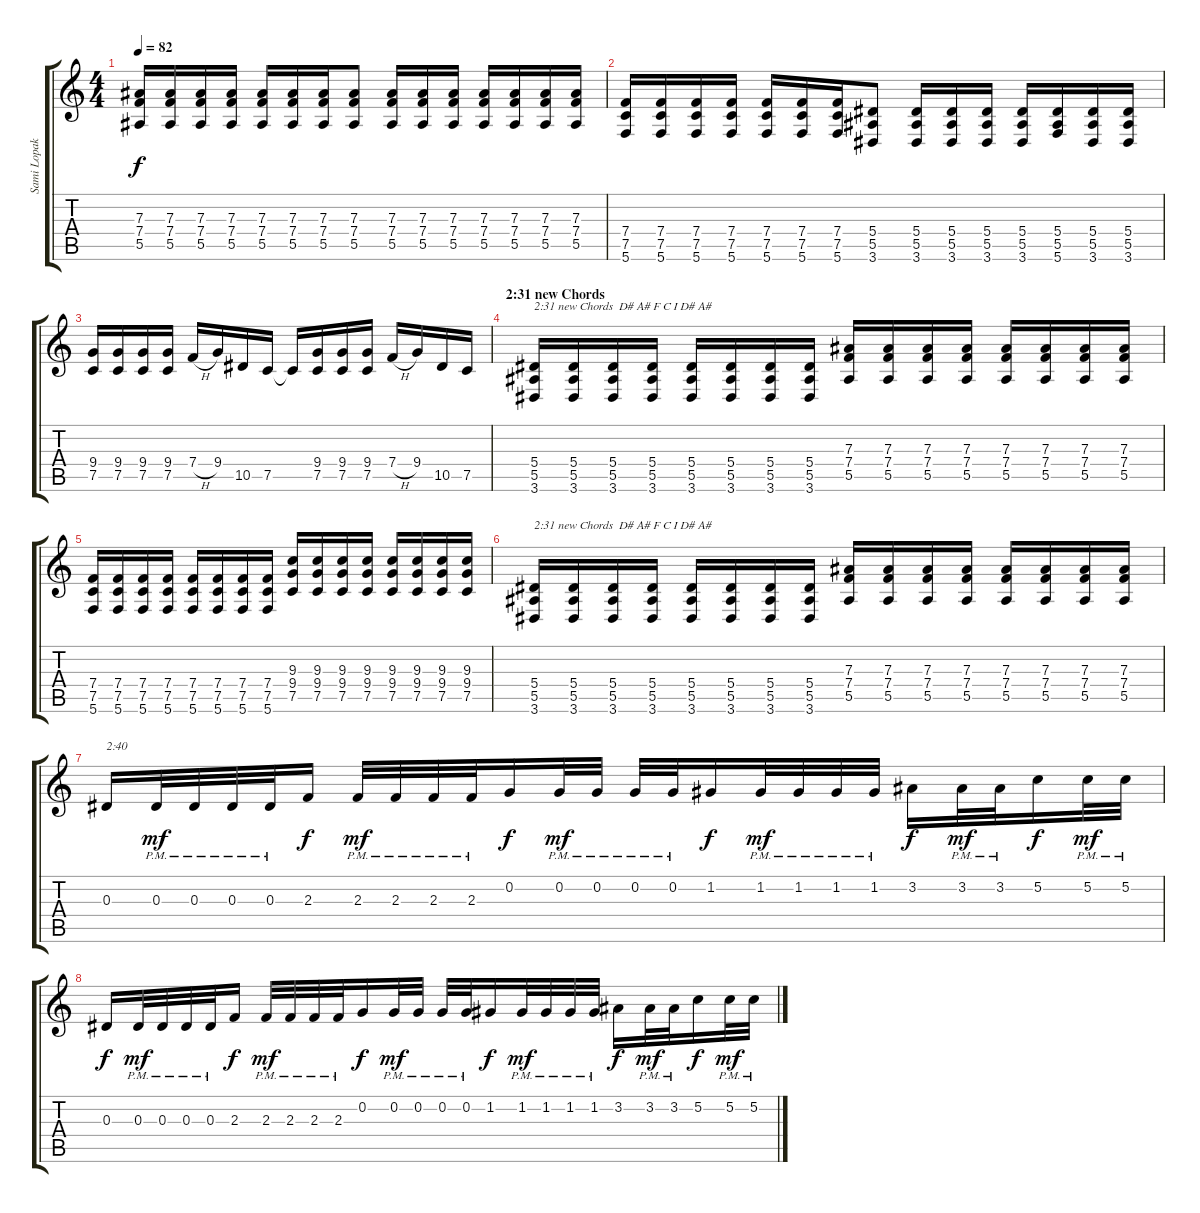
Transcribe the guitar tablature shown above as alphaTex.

\track ("Sami Lopakka (Rhythm / Double Guitar)" "Sami Lopak") {instrument electricguitarjazz}
\staff {score tabs}
\tuning (C4 G3 Eb3 Bb2 F2 C2) {hide}
\ts (4 4)
\tempo 82
\clef g2
\ks c
(7.3 7.4 5.5).16{dy f} (7.3 7.4 5.5).16 (7.3 7.4 5.5).16 (7.3 7.4 5.5).16 (7.3 7.4 5.5).16 (7.3 7.4 5.5).16 (7.3 7.4 5.5).16 (7.3 7.4 5.5).8 (7.3 7.4 5.5).16 (7.3 7.4 5.5).16 (7.3 7.4 5.5).16 (7.3 7.4 5.5).16 (7.3 7.4 5.5).16 (7.3 7.4 5.5).16 (7.3 7.4 5.5).16 |
(7.4 7.5 5.6).16 (7.4 7.5 5.6).16 (7.4 7.5 5.6).16 (7.4 7.5 5.6).16 (7.4 7.5 5.6).16 (7.4 7.5 5.6).16 (7.4 7.5 5.6).16 (5.4 5.5 3.6).8 (5.4 5.5 3.6).16 (5.4 5.5 3.6).16 (5.4 5.5 3.6).16 (5.4 5.5 3.6).16 (5.4 5.5 5.6).16 (5.4 5.5 3.6).16 (5.4 5.5 3.6).16 |
(9.4 7.5).16 (9.4 7.5).16 (9.4 7.5).16 (9.4 7.5).16 7.4{h}.16 9.4.16 10.5.16 7.5.16 7.5{t}.16 (9.4 7.5).16 (9.4 7.5).16 (9.4 7.5).16 7.4{h}.16 9.4.16 10.5.16 7.5.16 |
\section ("" "2:31 new Chords ")
(5.4 5.5 3.6).16{txt "2:31 new Chords  D# A# F C I D# A#"} (5.4 5.5 3.6).16 (5.4 5.5 3.6).16 (5.4 5.5 3.6).16 (5.4 5.5 3.6).16 (5.4 5.5 3.6).16 (5.4 5.5 3.6).16 (5.4 5.5 3.6).16 (7.3 7.4 5.5).16 (7.3 7.4 5.5).16 (7.3 7.4 5.5).16 (7.3 7.4 5.5).16 (7.3 7.4 5.5).16 (7.3 7.4 5.5).16 (7.3 7.4 5.5).16 (7.3 7.4 5.5).16 |
(7.4 7.5 5.6).16 (7.4 7.5 5.6).16 (7.4 7.5 5.6).16 (7.4 7.5 5.6).16 (7.4 7.5 5.6).16 (7.4 7.5 5.6).16 (7.4 7.5 5.6).16 (7.4 7.5 5.6).16 (9.3 9.4 7.5).16 (9.3 9.4 7.5).16 (9.3 9.4 7.5).16 (9.3 9.4 7.5).16 (9.3 9.4 7.5).16 (9.3 9.4 7.5).16 (9.3 9.4 7.5).16 (9.3 9.4 7.5).16 |
(5.4 5.5 3.6).16{txt "2:31 new Chords  D# A# F C I D# A#"} (5.4 5.5 3.6).16 (5.4 5.5 3.6).16 (5.4 5.5 3.6).16 (5.4 5.5 3.6).16 (5.4 5.5 3.6).16 (5.4 5.5 3.6).16 (5.4 5.5 3.6).16 (7.3 7.4 5.5).16 (7.3 7.4 5.5).16 (7.3 7.4 5.5).16 (7.3 7.4 5.5).16 (7.3 7.4 5.5).16 (7.3 7.4 5.5).16 (7.3 7.4 5.5).16 (7.3 7.4 5.5).16 |
0.3.16{txt "2:40"} 0.3{pm}.32{dy mf} 0.3{pm}.32 0.3{pm}.32 0.3{pm}.32 2.3.16{dy f} 2.3{pm}.32{dy mf} 2.3{pm}.32 2.3{pm}.32 2.3{pm}.32 0.2.16{dy f} 0.2{pm}.32{dy mf} 0.2{pm}.32 0.2{pm}.32 0.2{pm}.32 1.2.16{dy f} 1.2{pm}.32{dy mf} 1.2{pm}.32 1.2{pm}.32 1.2{pm}.32 3.2.16{dy f} 3.2{pm}.32{dy mf} 3.2{pm}.32 5.2.16{dy f} 5.2{pm}.32{dy mf} 5.2{pm}.32 |
0.3.16{dy f} 0.3{pm}.32{dy mf} 0.3{pm}.32 0.3{pm}.32 0.3{pm}.32 2.3.16{dy f} 2.3{pm}.32{dy mf} 2.3{pm}.32 2.3{pm}.32 2.3{pm}.32 0.2.16{dy f} 0.2{pm}.32{dy mf} 0.2{pm}.32 0.2{pm}.32 0.2{pm}.32 1.2.16{dy f} 1.2{pm}.32{dy mf} 1.2{pm}.32 1.2{pm}.32 1.2{pm}.32 3.2.16{dy f} 3.2{pm}.32{dy mf} 3.2{pm}.32 5.2.16{dy f} 5.2{pm}.32{dy mf} 5.2{pm}.32
